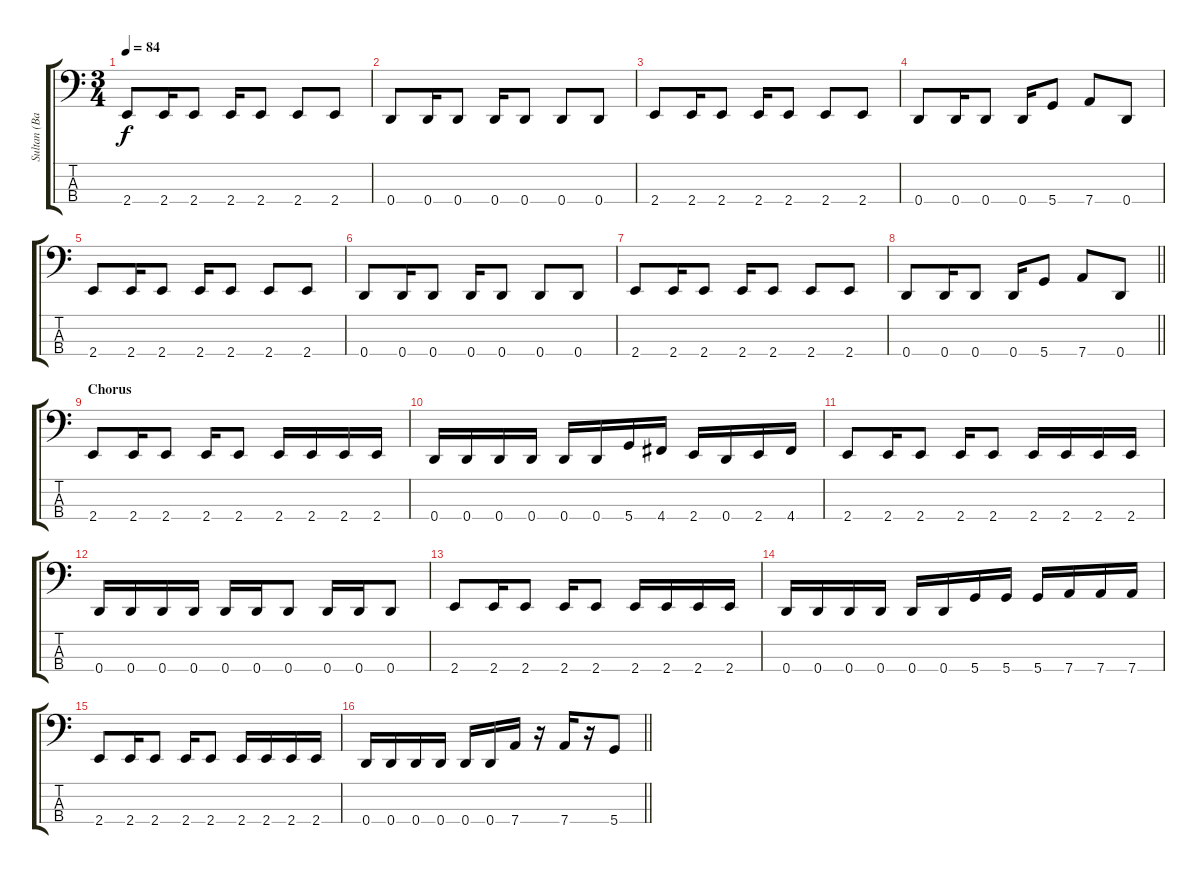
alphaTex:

\track ("Sultan (Bass)" "Sultan (Ba") {instrument electricbassfinger}
\staff {score tabs}
\tuning (G2 D2 A1 D1) {hide}
\ts (3 4)
\tempo 84
\clef f4
\ks c
2.4.8{dy f} 2.4.16 2.4.8 2.4.16 2.4.8 2.4.8 2.4.8 |
0.4.8 0.4.16 0.4.8 0.4.16 0.4.8 0.4.8 0.4.8 |
2.4.8 2.4.16 2.4.8 2.4.16 2.4.8 2.4.8 2.4.8 |
0.4.8 0.4.16 0.4.8 0.4.16 5.4.8 7.4.8 0.4.8 |
2.4.8 2.4.16 2.4.8 2.4.16 2.4.8 2.4.8 2.4.8 |
0.4.8 0.4.16 0.4.8 0.4.16 0.4.8 0.4.8 0.4.8 |
2.4.8 2.4.16 2.4.8 2.4.16 2.4.8 2.4.8 2.4.8 |
\barLineRight lightlight
0.4.8 0.4.16 0.4.8 0.4.16 5.4.8 7.4.8 0.4.8 |
\section ("" "Chorus")
2.4.8 2.4.16 2.4.8 2.4.16 2.4.8 2.4.16 2.4.16 2.4.16 2.4.16 |
0.4.16 0.4.16 0.4.16 0.4.16 0.4.16 0.4.16 5.4.16 4.4.16 2.4.16 0.4.16 2.4.16 4.4.16 |
2.4.8 2.4.16 2.4.8 2.4.16 2.4.8 2.4.16 2.4.16 2.4.16 2.4.16 |
0.4.16 0.4.16 0.4.16 0.4.16 0.4.16 0.4.16 0.4.8 0.4.16 0.4.16 0.4.8 |
2.4.8 2.4.16 2.4.8 2.4.16 2.4.8 2.4.16 2.4.16 2.4.16 2.4.16 |
0.4.16 0.4.16 0.4.16 0.4.16 0.4.16 0.4.16 5.4.16 5.4.16 5.4.16 7.4.16 7.4.16 7.4.16 |
2.4.8 2.4.16 2.4.8 2.4.16 2.4.8 2.4.16 2.4.16 2.4.16 2.4.16 |
\barLineRight lightlight
0.4.16 0.4.16 0.4.16 0.4.16 0.4.16 0.4.16 7.4.16 r.16 7.4.16 r.16 5.4.8
